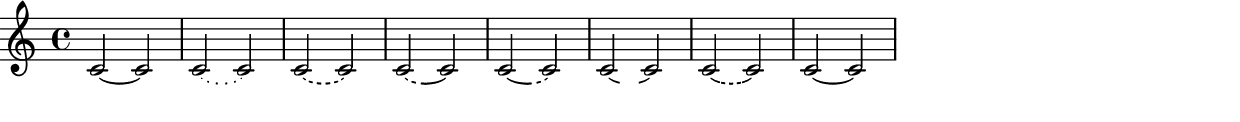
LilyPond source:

%% Generated by lilypond-book.py
%% Options: [exampleindent=10.16\mm,indent=0\mm,line-width=160\mm]
\include "lilypond-book-preamble.ly"


% ****************************************************************
% Start cut-&-pastable-section
% ****************************************************************



\paper {
  indent = 0\mm
  line-width = 160\mm
  % offset the left padding, also add 1mm as lilypond creates cropped
  % images with a little space on the right
  line-width = #(- line-width (* mm  3.000000) (* mm 1))
}

\layout {
  
}





% ****************************************************************
% ly snippet:
% ****************************************************************
\sourcefilename "/home/karlin/lilypond-git/input/regression/tie-dash.ly"
\sourcefileline 0
\version "2.19.2"
\header {texidoc = "@cindex Tie, dotted, dashed
The appearance of ties may be changed from solid to dotted or dashed.
"
} 
\layout{ ragged-right=##t }


\relative c'{
  c2 ~ 2 |
  \tieDotted
  c2 ~ 2 |
  \tieDashed
  c2 ~ 2 |
  \tieHalfDashed
  c2 ~ 2 |
  \tieHalfSolid
  c2 ~ 2 |
  \tieDashPattern #0.4 #2.0
  c2 ~ 2 |
  \once \override Tie.dash-definition = #'((0 0.25 1 1)
                                             (0.3 0.7 0.4 0.75)
                                             (0.75 1.0 1.0 1.0))
  c2 ~ 2 |
  \tieSolid
  c2 ~ 2 |
}









% ****************************************************************
% end ly snippet
% ****************************************************************
